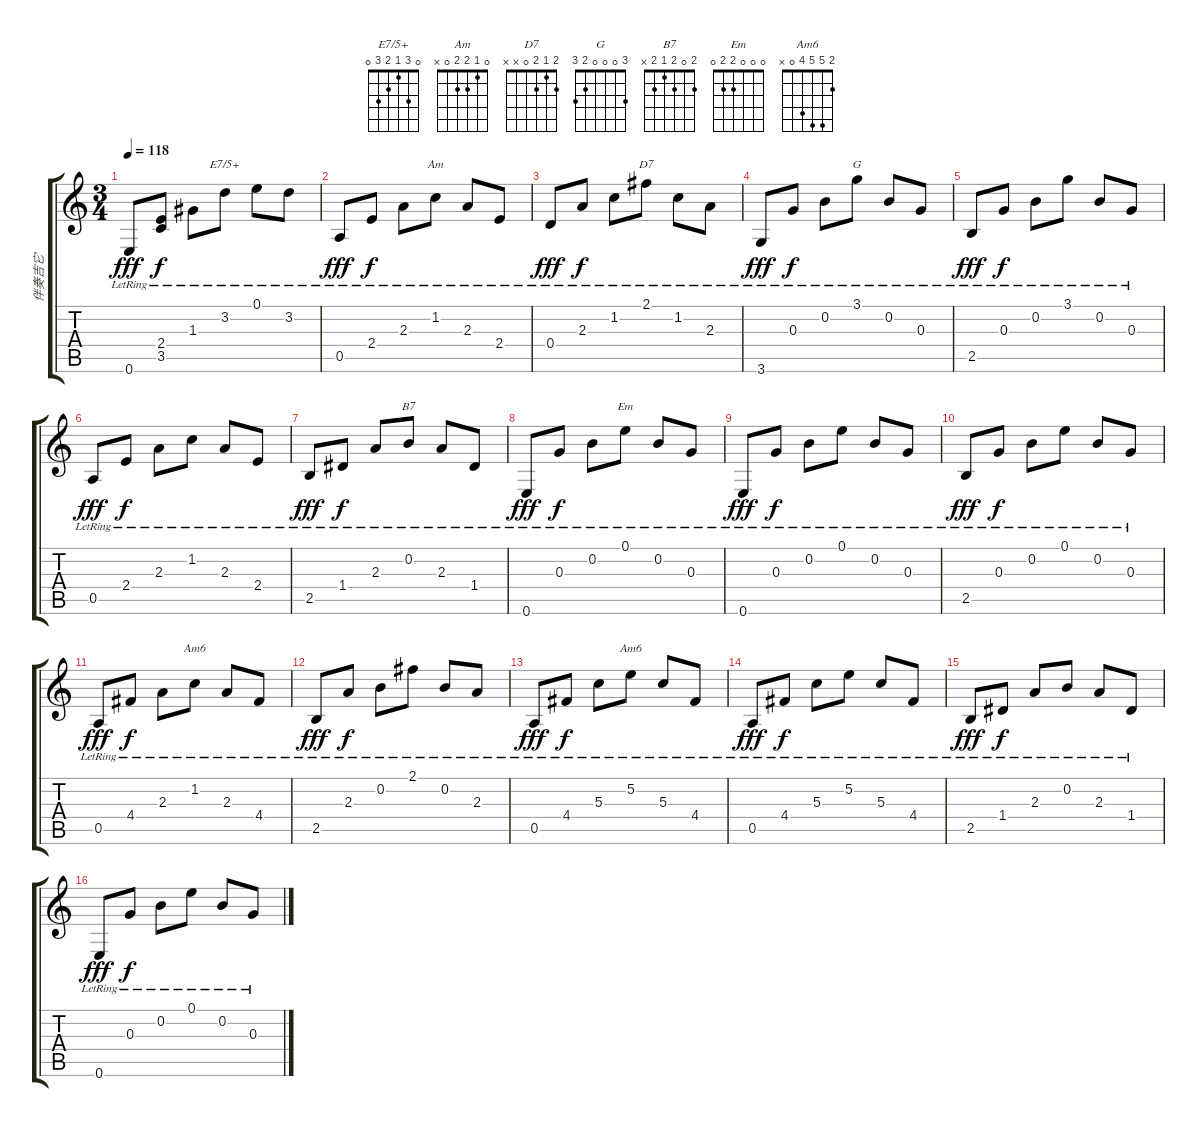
\track ("伴奏吉它" "伴奏吉它") {instrument acousticguitarnylon}
\staff {score tabs}
\tuning (E4 B3 G3 D3 A2 E2) {hide}
\chord ("E7/5+" 0 3 1 2 3 0)
\chord ("Am" 0 1 2 2 0 x)
\chord ("D7" 2 1 2 0 x x)
\chord ("G" 3 0 0 0 2 3)
\chord ("B7" 2 0 2 1 2 x)
\chord ("Em" 0 0 0 2 2 0)
\chord ("Am6" 0 1 2 4 0 x)
\chord ("Am6" 2 5 5 4 0 x)
\ts (3 4)
\tempo 118
\clef g2
\ks c
0.6{lr}.8{dy fff} (2.4{lr} 3.5{lr}).8{dy f} 1.3{lr}.8 3.2{lr}.8{ch "E7/5+"} 0.1{lr}.8 3.2{lr}.8 |
0.5{lr}.8{dy fff} 2.4{lr}.8{dy f} 2.3{lr}.8 1.2{lr}.8{ch "Am"} 2.3{lr}.8 2.4{lr}.8 |
0.4{lr}.8{dy fff} 2.3{lr}.8{dy f} 1.2{lr}.8 2.1{lr}.8{ch "D7"} 1.2{lr}.8 2.3{lr}.8 |
3.6{lr}.8{dy fff} 0.3{lr}.8{dy f} 0.2{lr}.8 3.1{lr}.8{ch "G"} 0.2{lr}.8 0.3{lr}.8 |
2.5{lr}.8{dy fff} 0.3{lr}.8{dy f} 0.2{lr}.8 3.1{lr}.8 0.2{lr}.8 0.3{lr}.8 |
0.5{lr}.8{dy fff} 2.4{lr}.8{dy f} 2.3{lr}.8 1.2{lr}.8 2.3{lr}.8 2.4{lr}.8 |
2.5{lr}.8{dy fff} 1.4{lr}.8{dy f} 2.3{lr}.8 0.2{lr}.8{ch "B7"} 2.3{lr}.8 1.4{lr}.8 |
0.6{lr}.8{dy fff} 0.3{lr}.8{dy f} 0.2{lr}.8 0.1{lr}.8{ch "Em"} 0.2{lr}.8 0.3{lr}.8 |
0.6{lr}.8{dy fff} 0.3{lr}.8{dy f} 0.2{lr}.8 0.1{lr}.8 0.2{lr}.8 0.3{lr}.8 |
2.5{lr}.8{dy fff} 0.3{lr}.8{dy f} 0.2{lr}.8 0.1{lr}.8 0.2{lr}.8 0.3{lr}.8 |
0.5{lr}.8{dy fff} 4.4{lr}.8{dy f} 2.3{lr}.8 1.2{lr}.8{ch "Am6"} 2.3{lr}.8 4.4{lr}.8 |
2.5{lr}.8{dy fff} 2.3{lr}.8{dy f} 0.2{lr}.8 2.1{lr}.8 0.2{lr}.8 2.3{lr}.8 |
0.5{lr}.8{dy fff} 4.4{lr}.8{dy f} 5.3{lr}.8 5.2{lr}.8{ch "Am6"} 5.3{lr}.8 4.4{lr}.8 |
0.5{lr}.8{dy fff} 4.4{lr}.8{dy f} 5.3{lr}.8 5.2{lr}.8 5.3{lr}.8 4.4{lr}.8 |
2.5{lr}.8{dy fff} 1.4{lr}.8{dy f} 2.3{lr}.8 0.2{lr}.8 2.3{lr}.8 1.4{lr}.8 |
0.6{lr}.8{dy fff} 0.3{lr}.8{dy f} 0.2{lr}.8 0.1{lr}.8 0.2{lr}.8 0.3{lr}.8
